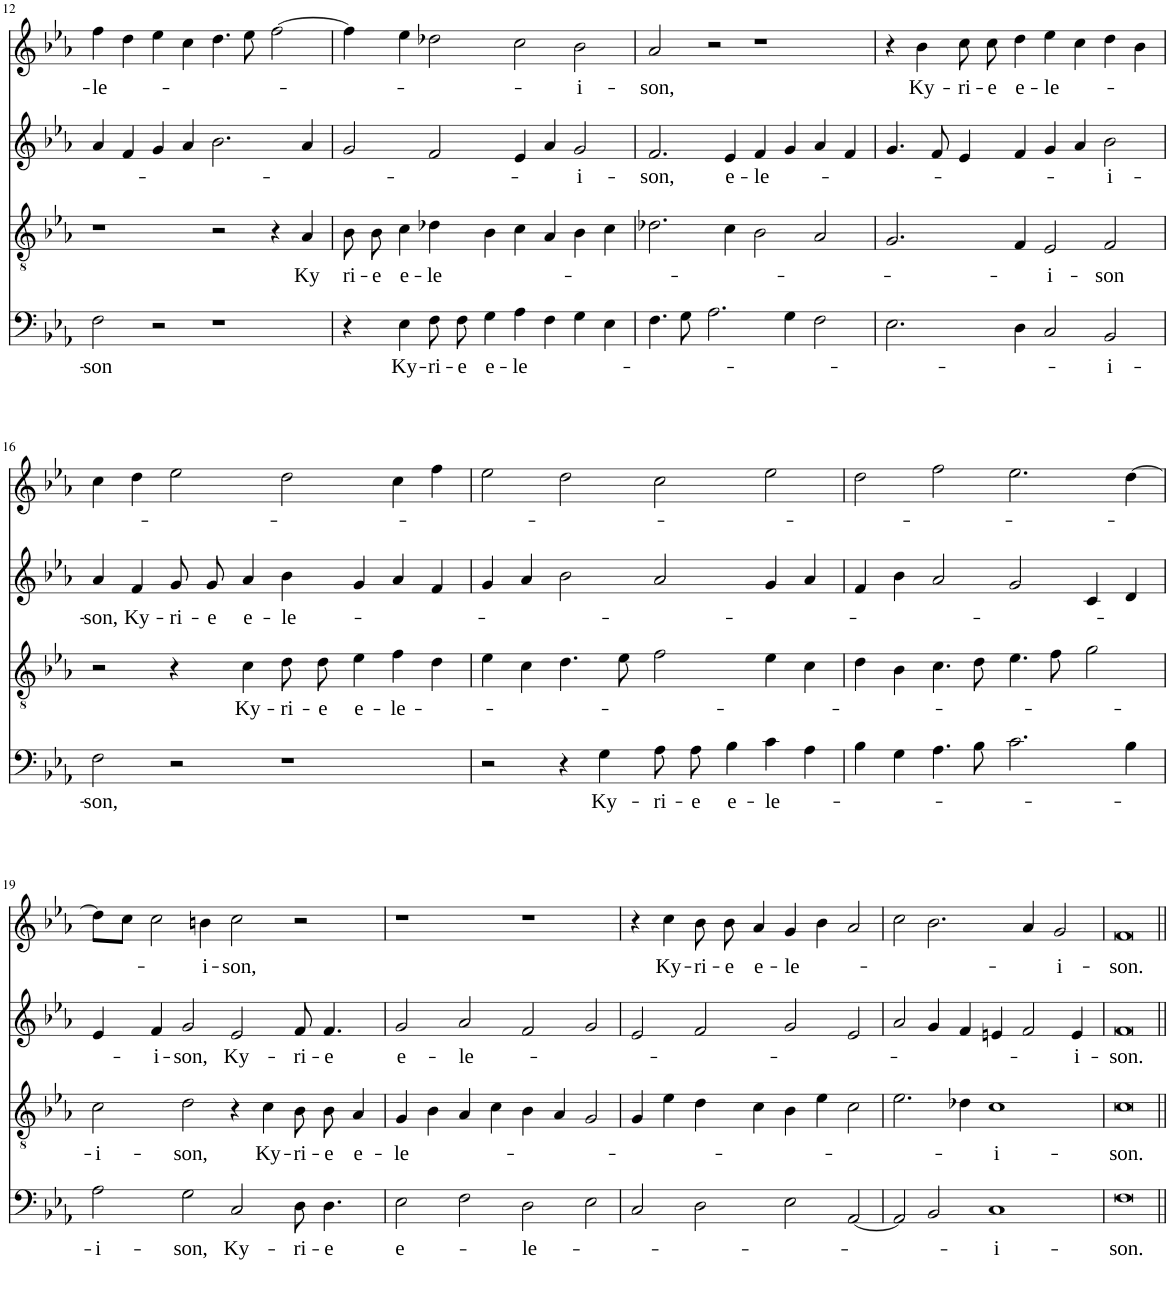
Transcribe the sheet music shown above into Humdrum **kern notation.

**kern	**text	**kern	**text	**kern	**text	**kern	**text
*part4	*part4	*part3	*part3	*part2	*part2	*part1	*part1
*staff4	*staff4	*staff3	*staff3	*staff2	*staff2	*staff1	*staff1
*I"B	*	*I"T	*	*I"A	*	*I"S	*
!!LO:PB:g=z
*clefF4	*	*clefGv2	*	*clefG2	*	*clefG2	*
*k[b-e-a-]	*	*k[b-e-a-]	*	*k[b-e-a-]	*	*k[b-e-a-]	*
*M4/2	*	*M4/2	*	*M4/2	*	*M4/2	*
=12	=12	=12	=12	=12	=12	=12	=12
!	!LO:LY:b	!	!	!	!	!	!LO:LY:b
2F\	son	1r	.	4a-/	.	4ff\	le-
.	.	.	.	4f/	.	4dd\	.
2r	.	.	.	4g/	.	4ee-\	.
.	.	.	.	4a-/	.	4cc\	.
1r	.	2r	.	2.b-\	.	4.dd\	.
.	.	.	.	.	.	8ee-\	.
.	.	4r	.	.	.	[2ff\	.
!	!	!	!LO:LY:b	!	!	!	!
.	.	4A-/	Ky	4a-/	.	.	.
=13	=13	=13	=13	=13	=13	=13	=13
!	!	!	!LO:LY:b	!	!	!	!
4r	.	8B-\L	-ri-	2g/	.	4ff\]	.
!	!	!	!LO:LY:b	!	!	!	!
.	.	8B-\J	-e	.	.	.	.
!	!LO:LY:b	!	!LO:LY:b	!	!	!	!
4E-\	Ky-	4c\	e-	.	.	4ee-\	.
!	!LO:LY:b	!	!LO:LY:b	!	!	!	!
8F\L	-ri-	4d-X\	le	2f/	.	2dd-X\	.
!	!LO:LY:b	!	!	!	!	!	!
8F\J	-e	.	.	.	.	.	.
!	!LO:LY:b	!	!	!	!	!	!
4G\	e-	4B-\	.	.	.	.	.
!	!LO:LY:b	!	!	!	!	!	!
4A-\	le	4c\	.	4e-/	.	2cc\	.
4F\	.	4A-/	.	4a-/	.	.	.
!	!	!	!	!	!LO:LY:b	!	!LO:LY:b
4G\	.	4B-\	.	2g/	-i-	2b-\	-i-
4E-\	.	4c\	.	.	.	.	.
=14	=14	=14	=14	=14	=14	=14	=14
!	!	!	!	!	!LO:LY:b	!	!LO:LY:b
4.F\	.	2.d-X\	.	2.f/	son,	2a-/	son,
8G\	.	.	.	.	.	.	.
2.A-\	.	.	.	.	.	2r	.
!	!	!	!	!	!LO:LY:b	!	!
.	.	4c\	.	4e-/	e-	.	.
!	!	!	!	!	!LO:LY:b	!	!
.	.	2B-\	.	4f/	-le-	1r	.
4G\	.	.	.	4g/	.	.	.
2F\	.	2A-/	.	4a-/	.	.	.
.	.	.	.	4f/	.	.	.
=15	=15	=15	=15	=15	=15	=15	=15
2.E-\	.	2.G/	.	4.g/	.	4r	.
!	!	!	!	!	!	!	!LO:LY:b
.	.	.	.	.	.	4b-\	Ky-
.	.	.	.	8f/	.	.	.
!	!	!	!	!	!	!	!LO:LY:b
.	.	.	.	4e-/	.	8cc\	-ri-
!	!	!	!	!	!	!	!LO:LY:b
.	.	.	.	.	.	8cc\	-e
!	!	!	!	!	!	!	!LO:LY:b
4D\	.	4F/	.	4f/	.	4dd\	e-
!	!	!	!LO:LY:b	!	!	!	!LO:LY:b
2C/	.	2E-/	-i-	4g/	.	4ee-\	-le-
.	.	.	.	4a-/	.	4cc\	.
!	!LO:LY:b	!	!LO:LY:b	!	!LO:LY:b	!	!
2BB-/	i-	2F/	son	2b-\	-i-	4dd\	.
.	.	.	.	.	.	4b-\	.
!!LO:LB:g=z
=16	=16	=16	=16	=16	=16	=16	=16
!	!LO:LY:b	!	!	!	!LO:LY:b	!	!
2F\	son,	2r	.	4a-/	-son,	4cc\	.
!	!	!	!	!	!LO:LY:b	!	!
.	.	.	.	4f/	Ky-	4dd\	.
!	!	!	!	!	!LO:LY:b	!	!
2r	.	4r	.	8g/L	-ri-	2ee-\	.
!	!	!	!	!	!LO:LY:b	!	!
.	.	.	.	8g/J	-e	.	.
!	!	!	!LO:LY:b	!	!LO:LY:b	!	!
.	.	4c\	Ky-	4a-/	e-	.	.
!	!	!	!LO:LY:b	!	!LO:LY:b	!	!
1r	.	8d\L	-ri-	4b-\	-le-	2dd\	.
!	!	!	!LO:LY:b	!	!	!	!
.	.	8d\J	-e	.	.	.	.
!	!	!	!LO:LY:b	!	!	!	!
.	.	4e-\	e-	4g/	.	.	.
!	!	!	!LO:LY:b	!	!	!	!
.	.	4f\	le-	4a-/	.	4cc\	.
.	.	4d\	.	4f/	.	4ff\	.
=17	=17	=17	=17	=17	=17	=17	=17
2r	.	4e-\	.	4g/	.	2ee-\	.
.	.	4c\	.	4a-/	.	.	.
4r	.	4.d\	.	2b-\	.	2dd\	.
!	!LO:LY:b	!	!	!	!	!	!
4G\	Ky-	.	.	.	.	.	.
.	.	8e-\	.	.	.	.	.
!	!LO:LY:b	!	!	!	!	!	!
8A-\L	-ri-	2f\	.	2a-/	.	2cc\	.
!	!LO:LY:b	!	!	!	!	!	!
8A-\J	-e	.	.	.	.	.	.
!	!LO:LY:b	!	!	!	!	!	!
4B-\	e-	.	.	.	.	.	.
!	!LO:LY:b	!	!	!	!	!	!
4c\	le-	4e-\	.	4g/	.	2ee-\	.
4A-\	.	4c\	.	4a-/	.	.	.
=18	=18	=18	=18	=18	=18	=18	=18
4B-\	.	4d\	.	4f/	.	2dd\	.
4G\	.	4B-\	.	4b-\	.	.	.
4.A-\	.	4.c\	.	2a-/	.	2ff\	.
8B-\	.	8d\	.	.	.	.	.
2.c\	.	4.e-\	.	2g/	.	2.ee-\	.
.	.	8f\	.	.	.	.	.
.	.	2g\	.	4c/	.	.	.
4B-\	.	.	.	4d/	.	[4dd\	.
!!LO:LB:g=z
=19	=19	=19	=19	=19	=19	=19	=19
!	!LO:LY:b	!	!LO:LY:b	!	!	!	!
2A-\	i-	2c\	i-	4e-/	.	8dd\L]	.
.	.	.	.	.	.	8cc\J	.
!	!	!	!	!	!LO:LY:b	!	!
.	.	.	.	4f/	i-	2cc\	.
!	!LO:LY:b	!	!LO:LY:b	!	!LO:LY:b	!	!
2G\	son,	2d\	son,	2g/	son,	.	.
!	!	!	!	!	!	!	!LO:LY:b
.	.	.	.	.	.	4bn\	i-
!	!LO:LY:b	!	!	!	!LO:LY:b	!	!LO:LY:b
2C/	Ky-	4r	.	2e-/	Ky-	2cc\	son,
!	!	!	!LO:LY:b	!	!	!	!
.	.	4c\	Ky-	.	.	.	.
!	!LO:LY:b	!	!LO:LY:b	!	!LO:LY:b	!	!
8D\	ri-	8B-\L	-ri-	8f/	-ri-	2r	.
!	!LO:LY:b	!	!LO:LY:b	!	!LO:LY:b	!	!
4.D\	-e	8B-\J	-e	4.f/	-e	.	.
!	!	!	!LO:LY:b	!	!	!	!
.	.	4A-/	e-	.	.	.	.
=20	=20	=20	=20	=20	=20	=20	=20
!	!LO:LY:b	!	!LO:LY:b	!	!LO:LY:b	!	!
2E-\	-e-	4G/	le	2g/	e-	1r	.
.	.	4B-\	.	.	.	.	.
!	!	!	!	!	!LO:LY:b	!	!
2F\	.	4A-/	.	2a-/	-le-	.	.
.	.	4c\	.	.	.	.	.
!	!LO:LY:b	!	!	!	!	!	!
2D\	le-	4B-\	.	2f/	.	1r	.
.	.	4A-/	.	.	.	.	.
2E-\	.	2G/	.	2g/	.	.	.
=21	=21	=21	=21	=21	=21	=21	=21
2C/	.	4G/	.	2e-/	.	4r	.
!	!	!	!	!	!	!	!LO:LY:b
.	.	4e-\	.	.	.	4cc\	Ky-
!	!	!	!	!	!	!	!LO:LY:b
2D\	.	4d\	.	2f/	.	8b-\	ri-
!	!	!	!	!	!	!	!LO:LY:b
.	.	.	.	.	.	8b-\	-e
!	!	!	!	!	!	!	!LO:LY:b
.	.	4c\	.	.	.	4a-/	e-
!	!	!	!	!	!	!	!LO:LY:b
2E-\	.	4B-\	.	2g/	.	4g/	le-
.	.	4e-\	.	.	.	4b-\	.
[2AA-/	.	2c\	.	2e-/	.	2a-/	.
=22	=22	=22	=22	=22	=22	=22	=22
2AA-/]	.	2.e-\	.	2a-/	.	2cc\	.
2BB-/	.	.	.	4g/	.	2.b-\	.
.	.	4d-X\	.	4f/	.	.	.
!	!LO:LY:b	!	!LO:LY:b	!	!	!	!
1C	i-	1c	i-	4en/	.	.	.
.	.	.	.	2f/	.	4a-/	.
!	!	!	!	!	!	!	!LO:LY:b
.	.	.	.	.	.	2g/	i-
!	!	!	!	!	!LO:LY:b	!	!
.	.	.	.	4e/	i-	.	.
=23	=23	=23	=23	=23	=23	=23	=23
!	!LO:LY:b	!	!LO:LY:b	!	!LO:LY:b	!	!LO:LY:b
0F	son.	0c	son.	0f	son.	0f	son.
=||	=||	=||	=||	=||	=||	=||	=||
*-	*-	*-	*-	*-	*-	*-	*-
